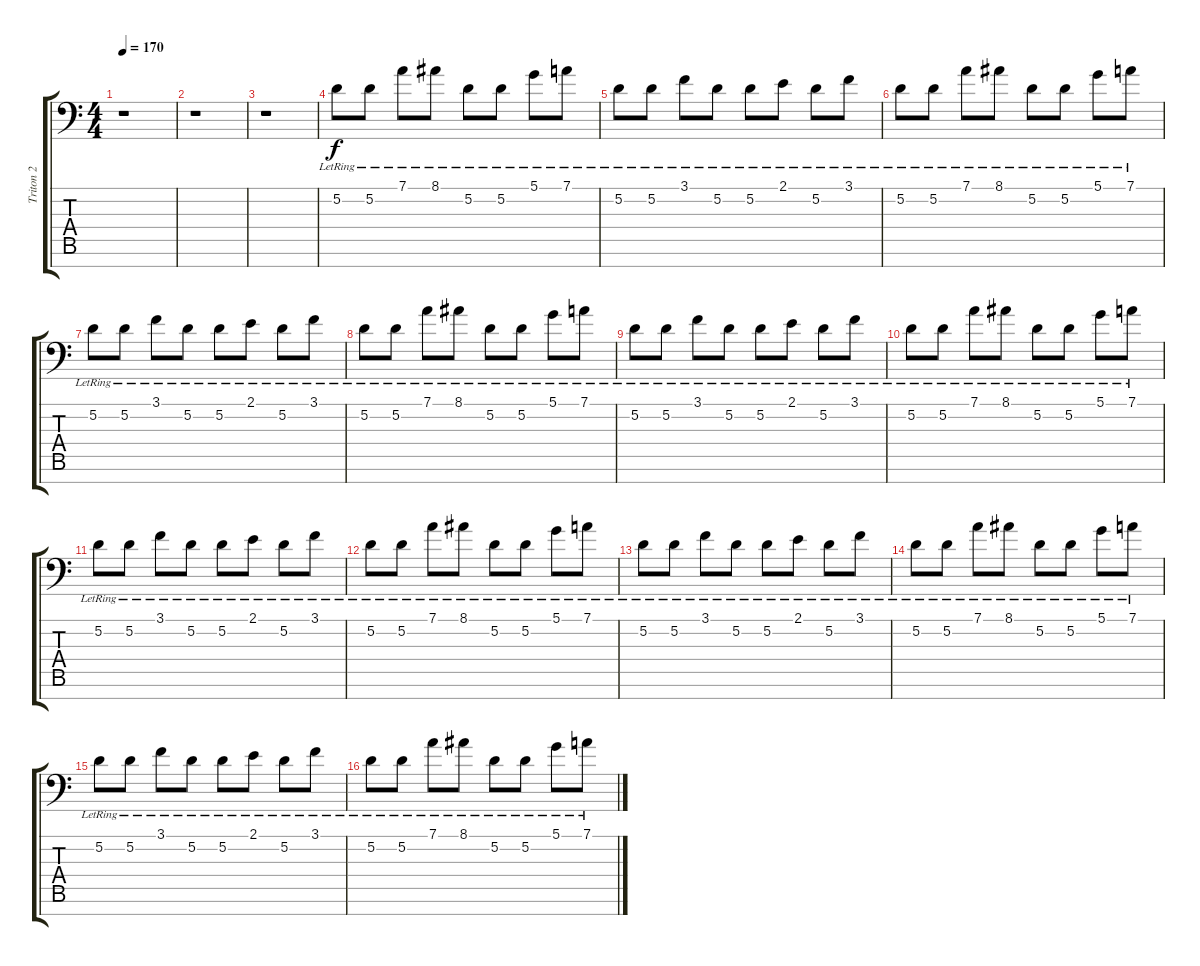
\track ("Triton 2" "Triton 2") {instrument stringensemble1}
\staff {score tabs}
\tuning (D4 A3 F3 C3 G2 D2 A1) {hide}
\ts (4 4)
\tempo 170
\clef f4
\ks c
r.1{dy f instrument stringensemble1} |
r.1 |
r.1 |
5.2{lr}.8 5.2{lr}.8 7.1{lr}.8 8.1{lr}.8 5.2{lr}.8 5.2{lr}.8 5.1{lr}.8 7.1{lr}.8 |
5.2{lr}.8 5.2{lr}.8 3.1{lr}.8 5.2{lr}.8 5.2{lr}.8 2.1{lr}.8 5.2{lr}.8 3.1{lr}.8 |
5.2{lr}.8 5.2{lr}.8 7.1{lr}.8 8.1{lr}.8 5.2{lr}.8 5.2{lr}.8 5.1{lr}.8 7.1{lr}.8 |
5.2{lr}.8 5.2{lr}.8 3.1{lr}.8 5.2{lr}.8 5.2{lr}.8 2.1{lr}.8 5.2{lr}.8 3.1{lr}.8 |
5.2{lr}.8 5.2{lr}.8 7.1{lr}.8 8.1{lr}.8 5.2{lr}.8 5.2{lr}.8 5.1{lr}.8 7.1{lr}.8 |
5.2{lr}.8 5.2{lr}.8 3.1{lr}.8 5.2{lr}.8 5.2{lr}.8 2.1{lr}.8 5.2{lr}.8 3.1{lr}.8 |
5.2{lr}.8 5.2{lr}.8 7.1{lr}.8 8.1{lr}.8 5.2{lr}.8 5.2{lr}.8 5.1{lr}.8 7.1{lr}.8 |
5.2{lr}.8 5.2{lr}.8 3.1{lr}.8 5.2{lr}.8 5.2{lr}.8 2.1{lr}.8 5.2{lr}.8 3.1{lr}.8 |
5.2{lr}.8 5.2{lr}.8 7.1{lr}.8 8.1{lr}.8 5.2{lr}.8 5.2{lr}.8 5.1{lr}.8 7.1{lr}.8 |
5.2{lr}.8 5.2{lr}.8 3.1{lr}.8 5.2{lr}.8 5.2{lr}.8 2.1{lr}.8 5.2{lr}.8 3.1{lr}.8 |
5.2{lr}.8 5.2{lr}.8 7.1{lr}.8 8.1{lr}.8 5.2{lr}.8 5.2{lr}.8 5.1{lr}.8 7.1{lr}.8 |
5.2{lr}.8 5.2{lr}.8 3.1{lr}.8 5.2{lr}.8 5.2{lr}.8 2.1{lr}.8 5.2{lr}.8 3.1{lr}.8 |
5.2{lr}.8 5.2{lr}.8 7.1{lr}.8 8.1{lr}.8 5.2{lr}.8 5.2{lr}.8 5.1{lr}.8 7.1{lr}.8
